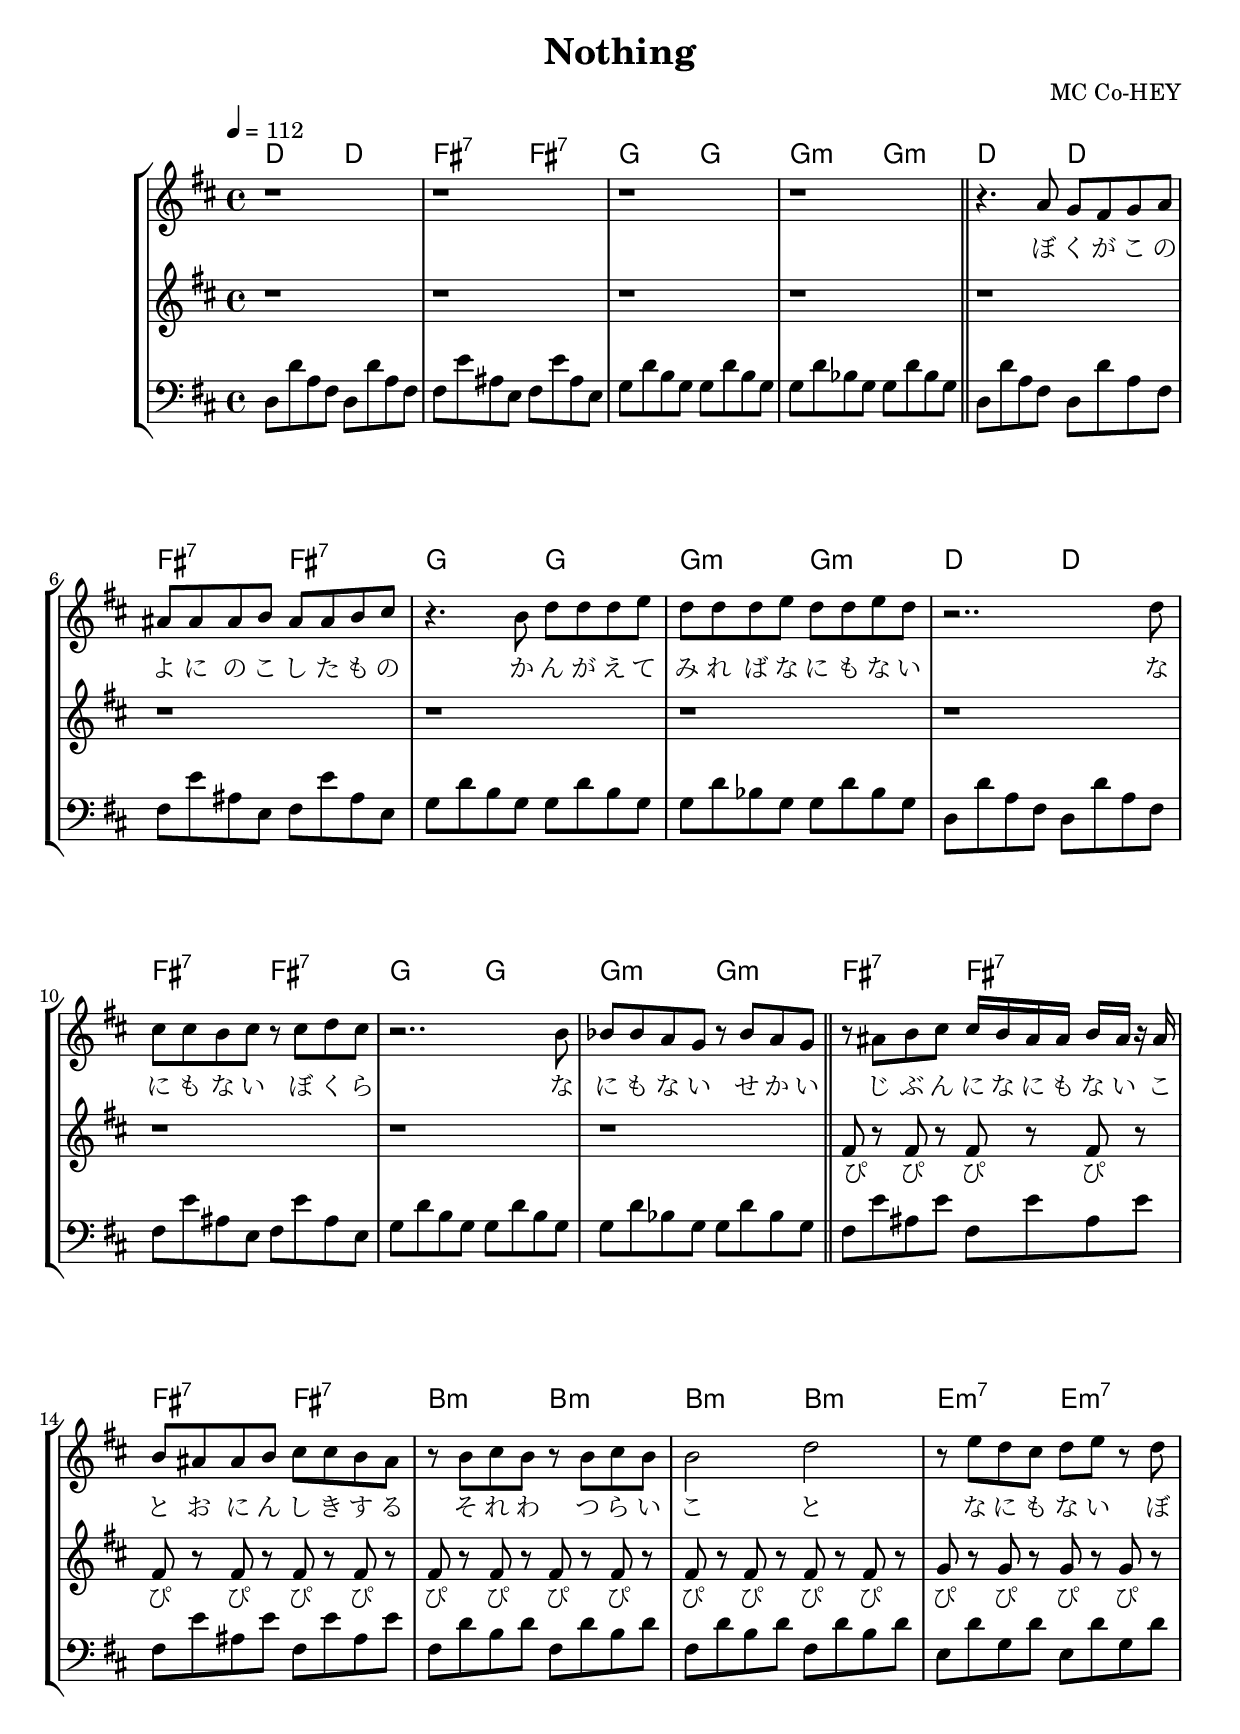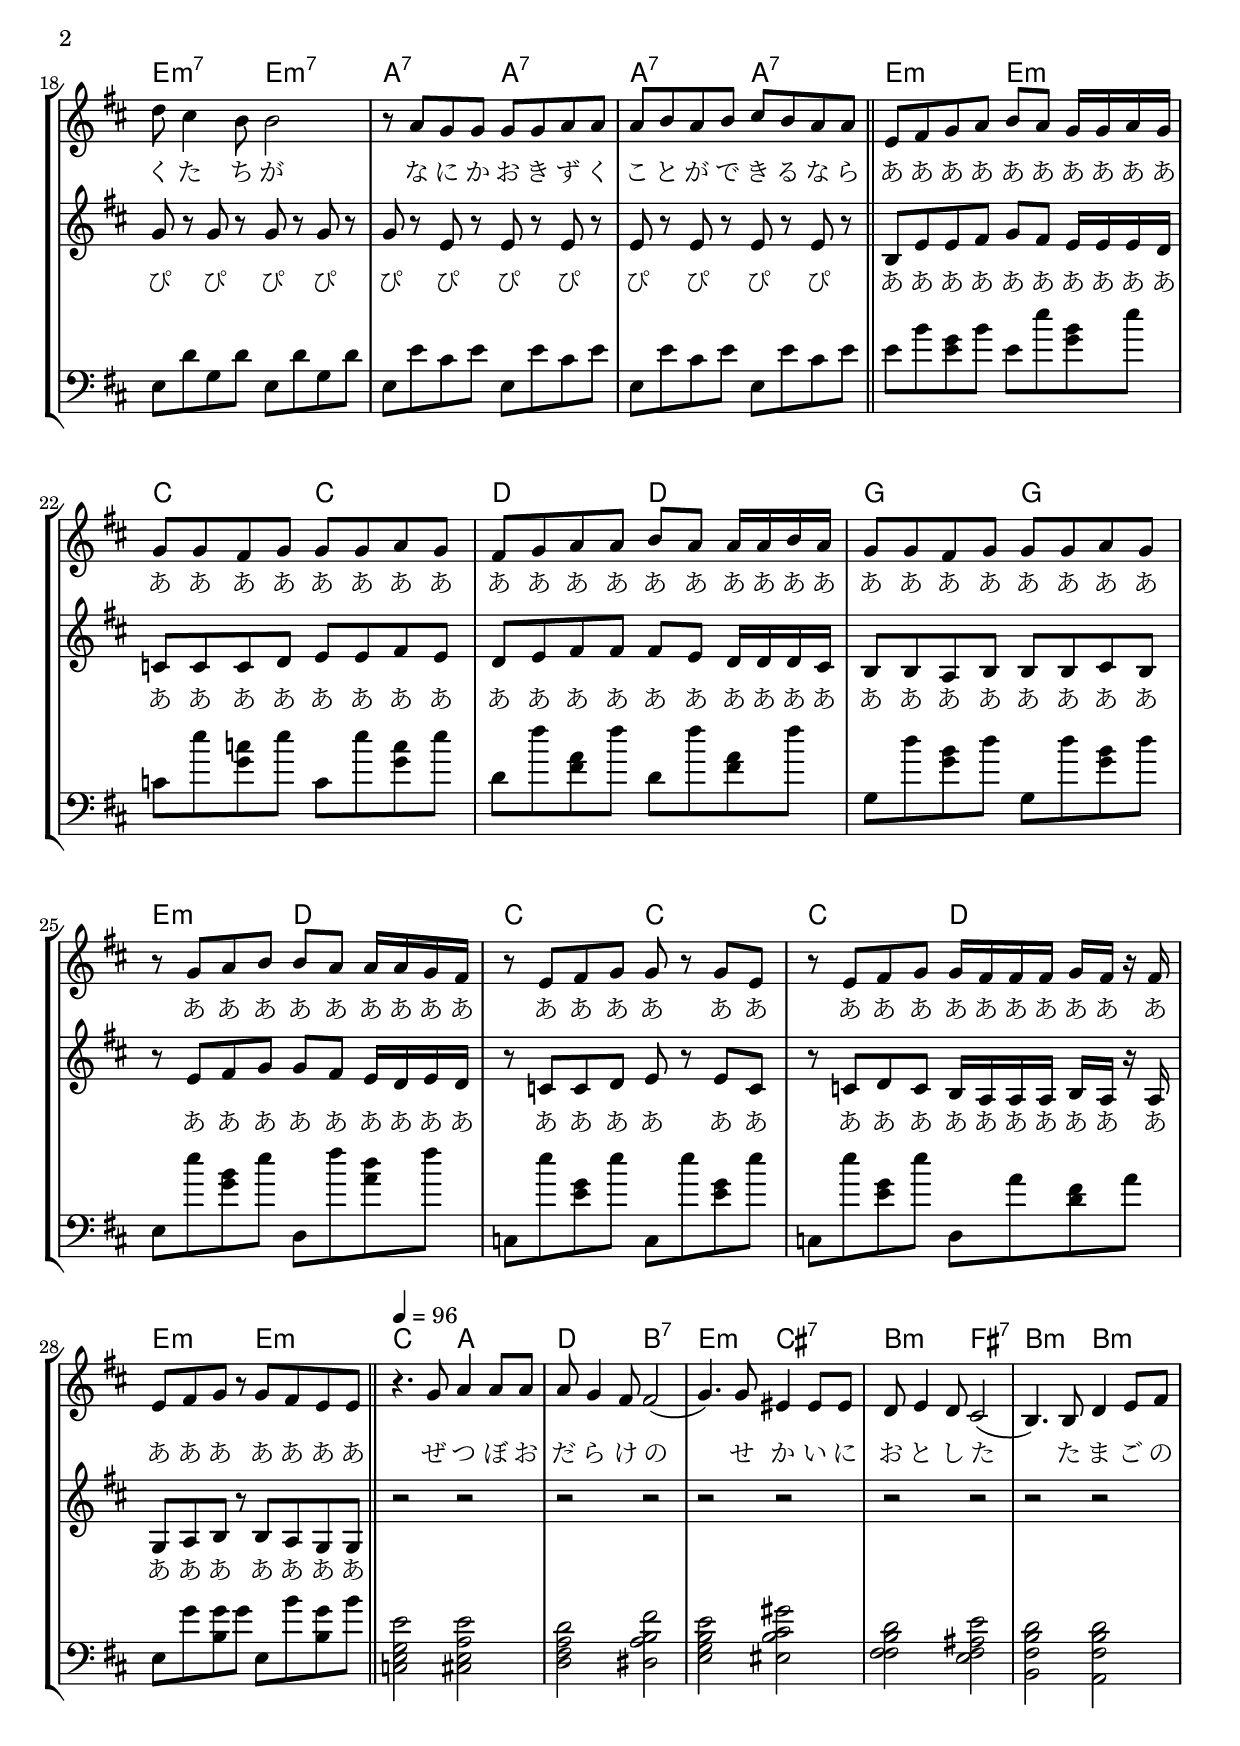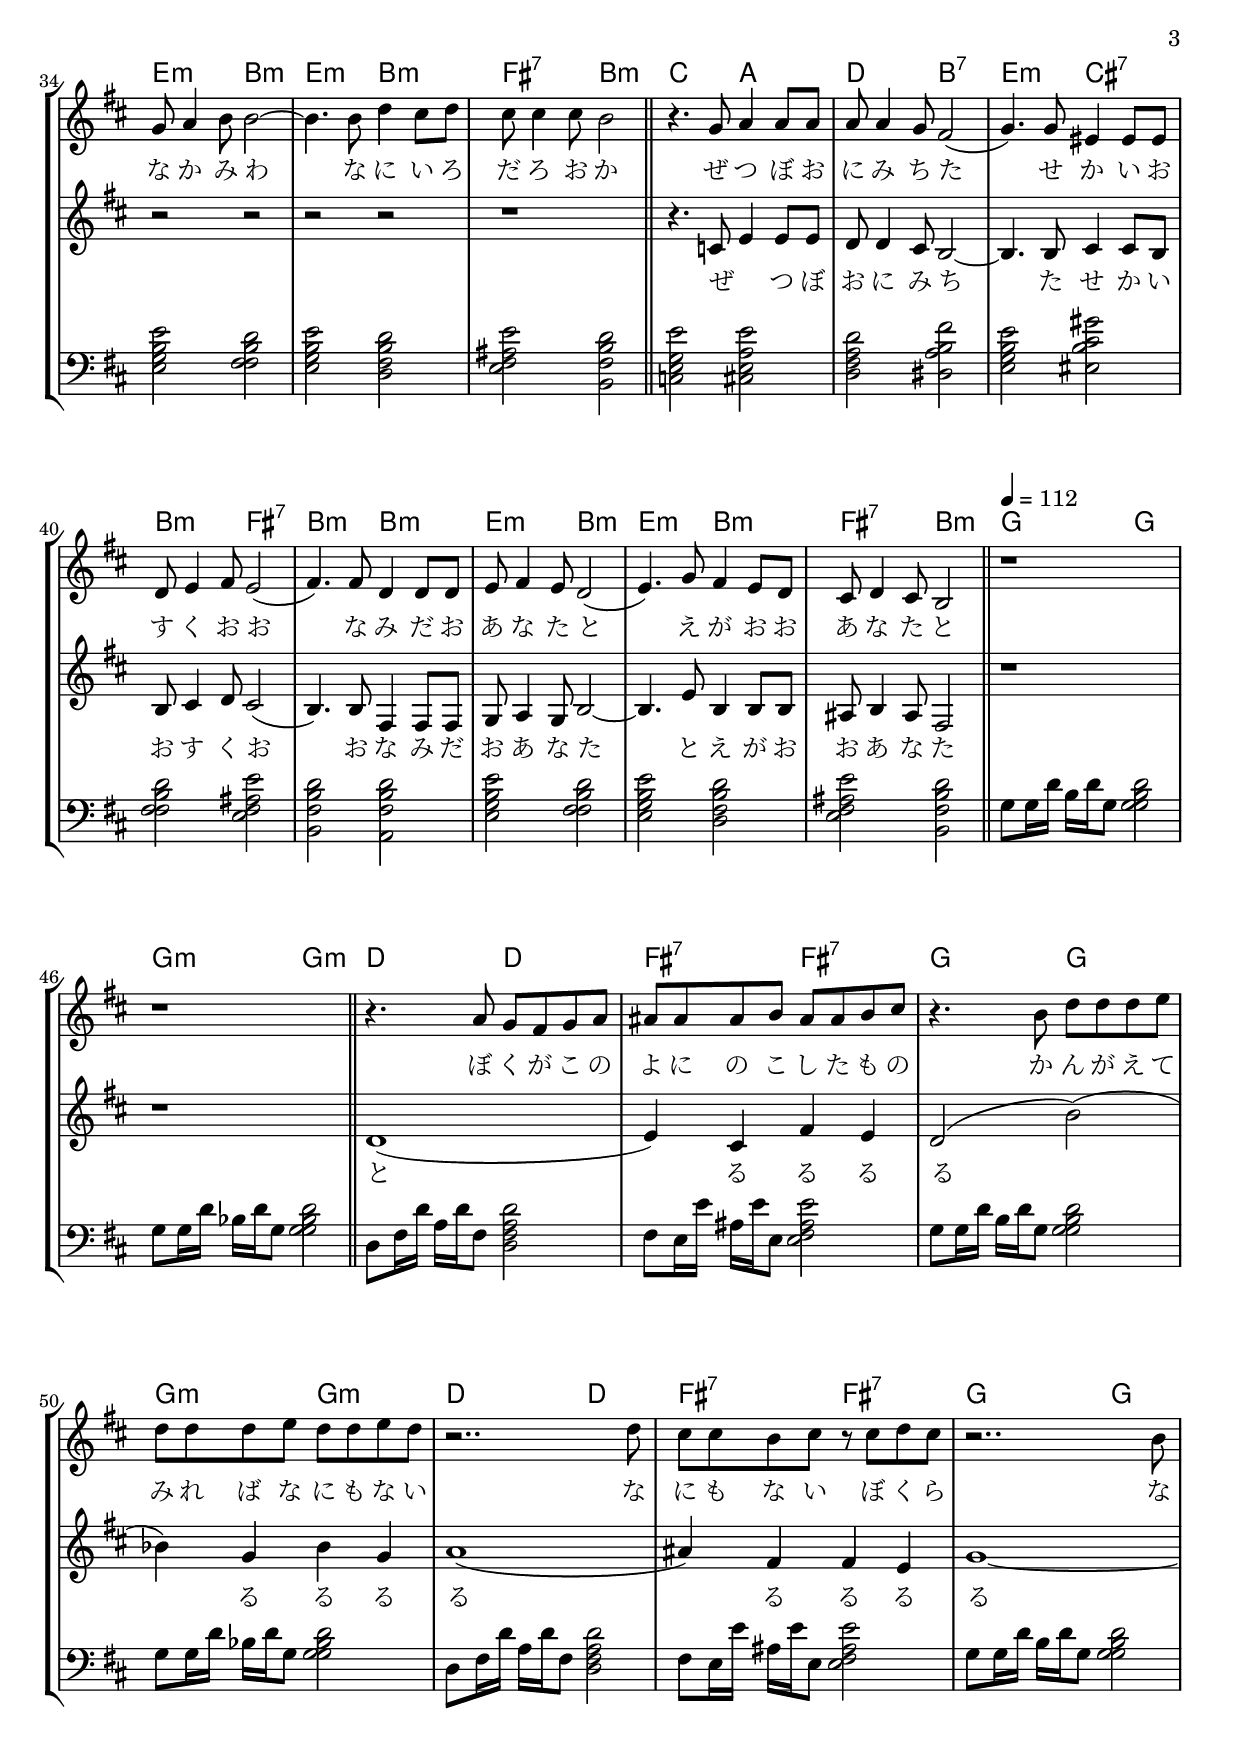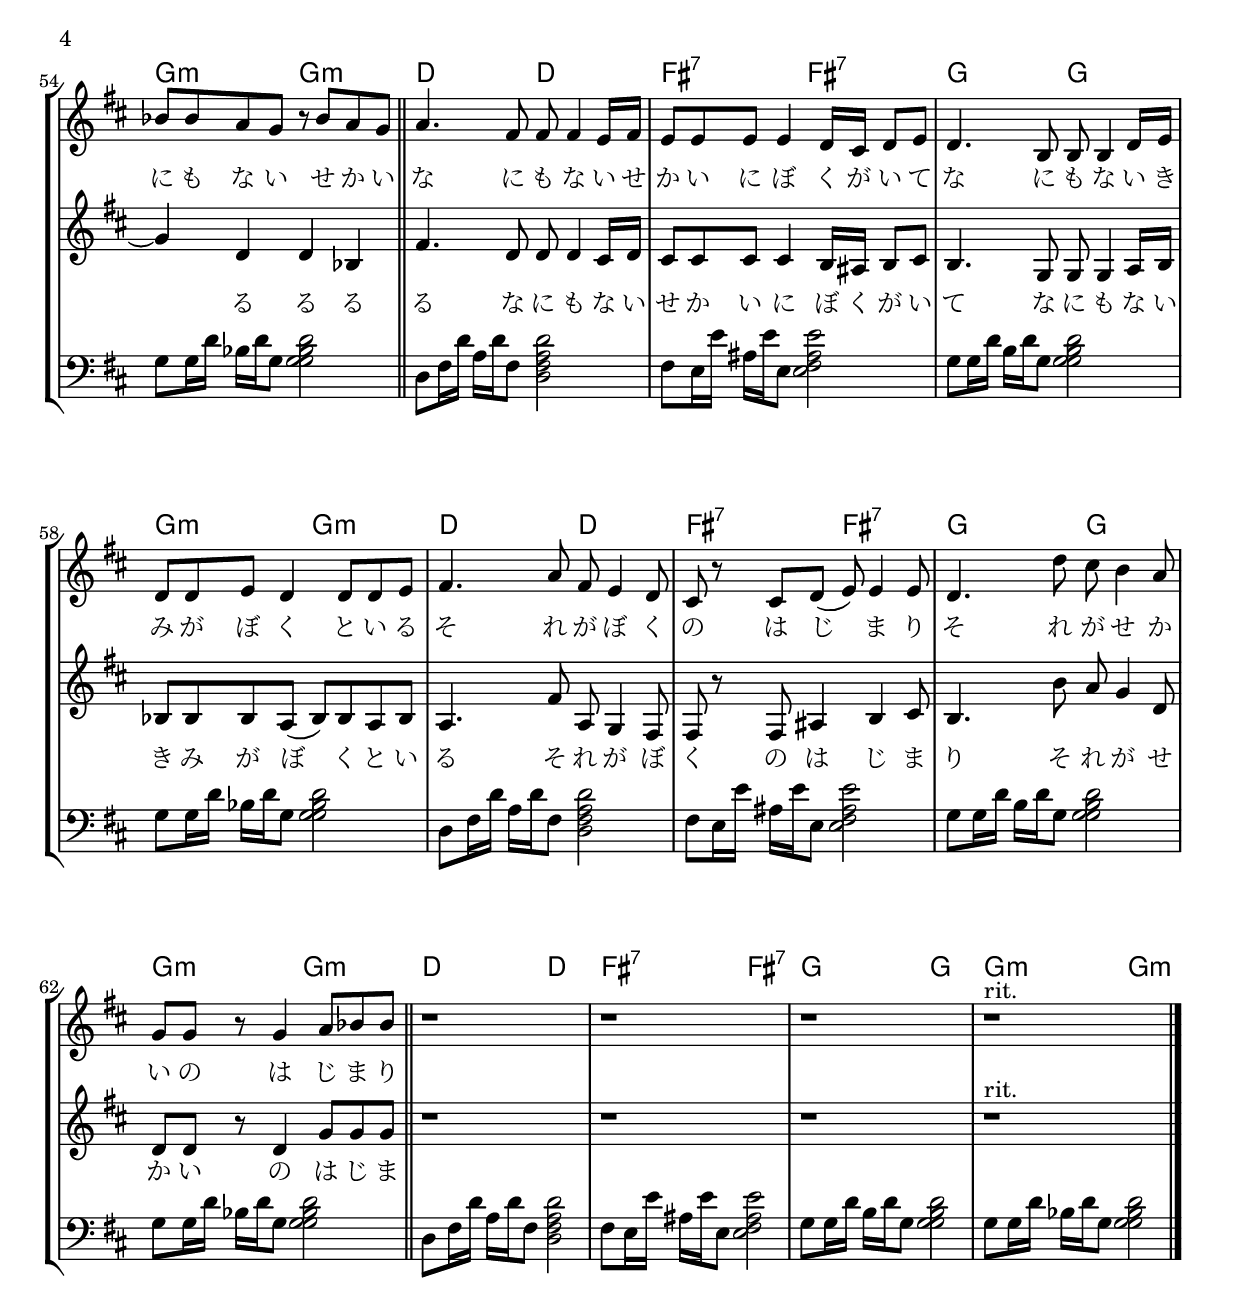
\version "2.12.1"

\header {
	title = \markup {Nothing}
	composer = \markup \center-column {"MC Co-HEY"}
}

harmony = \chordmode {
	d2 d fis:7 fis:7 g g g:m g:m 

	d d fis:7 fis:7 g g g:m g:m d d fis:7 fis:7 g g g:m g:m 

	fis:7 fis:7 fis:7 fis:7 b:m b:m b:m b:m e:min7 e:min7 e:min7 e:min7 a:7 a:7 a:7 a:7 

	e:m e:m c c d d g g e:m d c c c d e:m e:m 

	c a d b:7 e:m cis:7 b:m fis:7 b:m b:m e:m b:m e:m b:m fis:7 b:m 

	c a d b:7 e:m cis:7 b:m fis:7 b:m b:m e:m b:m e:m b:m fis:7 b:m 

	g g g:m g:m 

	d d fis:7 fis:7 g g g:m g:m d d fis:7 fis:7 g g g:m g:m 

	d d fis:7 fis:7 g g g:m g:m d d fis:7 fis:7 g g g:m g:m 

	d d fis:7 fis:7 g g g:m g:m 
}

melody = {
	\key d \major
	\tempo 4 = 112
	r1 | r1 | r1 | r1   
	\set Staff.midiInstrument = #"mmi0.34"
	r4.  a'8  g'8  fis'8  g'8  a'8 
	ais'8  ais'8  ais'8  b'8  ais'8  ais'8  b'8  cis''8 
	r4.  b'8  d''8  d''8  d''8  e''8 
	d''8  d''8  d''8  e''8  d''8  d''8  e''8  d''8 
	r2..  d''8 
	cis''8  cis''8  b'8  cis''8  r8  cis''8  d''8  cis''8 
	r2..  b'8 
	bes'8  bes'8  a'8  g'8  r8  bes'8  a'8  g'8
	\set Staff.midiInstrument = #"mmi0.34"
	r8  ais'8  b'8  cis''8  cis''16  b'16  ais'16  ais'16  b'16  ais'16  r16  ais'16 
	b'8  ais'8  ais'8  b'8  cis''8  cis''8  b'8  ais'8 
	r8  b'8  cis''8  b'8  r8  b'8  cis''8  b'8 
	b'2  d''2 
	r8  e''8  d''8  cis''8  d''8  e''8  r8  d''8 
	d''8  cis''4  b'8  b'2 
	r8  a'8  g'8  g'8  g'8  g'8  a'8  a'8 
	a'8  b'8  a'8  b'8  cis''8  b'8  a'8  a'8
	\set Staff.midiInstrument = #"Reed organ"
	e'8  fis'8  g'8  a'8  b'8  a'8  g'16  g'16  a'16  g'16 
	g'8  g'8  fis'8  g'8  g'8  g'8  a'8  g'8 
	fis'8  g'8  a'8  a'8  b'8  a'8  a'16  a'16  b'16  a'16 
	g'8  g'8  fis'8  g'8  g'8  g'8  a'8  g'8 
	r8  g'8  a'8  b'8  b'8  a'8  a'16  a'16  g'16  fis'16 
	r8  e'8  fis'8  g'8  g'8  r8  g'8  e'8 
	r8  e'8  fis'8  g'8  g'16  fis'16  fis'16  fis'16  g'16  fis'16  r16  fis'16 
	e'8  fis'8  g'8  r8  g'8  fis'8  e'8  e'8
	\set Staff.midiInstrument = #"fss0.5"
		\tempo 4 = 96
r4. g'8  a'4  a'8  a'8 
	a'8  g'4  fis'8  fis'2 
	(g'4.)  g'8  eis'4  eis'8  eis'8 
	d'8  e'4  d'8  cis'2 
	(b4.)  b8  d'4  e'8  fis'8 
	g'8  a'4  b'8  b'2~ 
	b'4.  b'8  d''4  cis''8  d''8 
	cis''8  cis''4  cis''8  b'2
	\set Staff.midiInstrument = #"fss0.5"
	r4. g'8  a'4  a'8  a'8 
	a'8  a'4  g'8  fis'2 
	(g'4.)  g'8  eis'4  eis'8  eis'8 
	d'8  e'4  fis'8  e'2 
	(fis'4.)  fis'8  d'4  d'8  d'8 
	e'8  fis'4  e'8  d'2 
	(e'4.)  g'8  fis'4  e'8  d'8 
	cis'8  d'4  cis'8  b2
	\tempo 4 = 112
	r1 | r1   
	\set Staff.midiInstrument = #"mmi0.34"
	r4.  a'8  g'8  fis'8  g'8  a'8 
	ais'8  ais'8  ais'8  b'8  ais'8  ais'8  b'8  cis''8 
	r4.  b'8  d''8  d''8  d''8  e''8 
	d''8  d''8  d''8  e''8  d''8  d''8  e''8  d''8 
	r2..  d''8 
	cis''8  cis''8  b'8  cis''8  r8  cis''8  d''8  cis''8 
	r2..  b'8 
	bes'8  bes'8  a'8  g'8  r8  bes'8  a'8  g'8
	\set Staff.midiInstrument = #"mmi0.34"
	a'4.  fis'8  fis'8  fis'4  e'16  fis'16 
	e'8  e'8  e'8  e'4  d'16  cis'16  d'8  e'8 
	d'4.  b8  b8  b4  d'16  e'16 
	d'8  d'8  e'8  d'4  d'8  d'8  e'8 
	fis'4.  a'8  fis'8  e'4  d'8 
	cis'8  r8  cis'8  d'8  (e'8)  e'4  e'8 
	d'4.  d''8  cis''8  b'4  a'8 
	g'8  g'8  r8  g'4  a'8  bes'8  bes'8
	r1 | r1 | r1 | r1^"rit." \bar "|."
}

words = \lyricmode {
	
	ぼ  く  が  こ  の  よ  に  の  こ  し  た  も  の  か  ん  が  え  て  み  れ  ば  な  に  も  な  い  な  に  も  な  い  ぼ  く  ら  な  に  も  な  い  せ  か  い  
	じ  ぶ  ん  に  な  に  も  な  い  こ  と  お  に  ん  し  き  す  る  そ  れ  わ  つ  ら  い  こ  と  な  に  も  な  い  ぼ  く  た  ち  が  な  に  か  お  き  ず  く  こ  と  が  で  き  る  な  ら  
	あ  あ  あ  あ  あ  あ  あ  あ  あ  あ  あ  あ  あ  あ  あ  あ  あ  あ  あ  あ  あ  あ  あ  あ  あ  あ  あ  あ  あ  あ  あ  あ  あ  あ  あ  あ  あ  あ  あ  あ  あ  あ  あ  あ  あ  あ  あ  あ  あ  あ  あ  あ  あ  あ  あ  あ  あ  あ  あ  あ  あ  あ  あ  あ  あ  あ  あ  あ  
	ぜ  つ  ぼ  お  だ  ら  け  の  せ  か  い  に  お  と  し  た  た  ま  ご  の  な  か  み  わ  な  に  い  ろ  だ  ろ  お  か  
	ぜ  つ  ぼ  お  に  み  ち  た  せ  か  い  お  す  く  お  お  な  み  だ  お  あ  な  た  と  え  が  お  お  あ  な  た  と  
	
	ぼ  く  が  こ  の  よ  に  の  こ  し  た  も  の  か  ん  が  え  て  み  れ  ば  な  に  も  な  い  な  に  も  な  い  ぼ  く  ら  な  に  も  な  い  せ  か  い  
	な  に  も  な  い  せ  か  い  に  ぼ  く  が  い  て  な  に  も  な  い  き  み  が  ぼ  く  と  い  る  そ  れ  が  ぼ  く  の  は  じ  ま  り  そ  れ  が  せ  か  い  の  は  じ  ま  り  
	
}

secondmelody = {
	\key d \major
	\tempo 4 = 112
	r1 | r1 | r1 | r1   
	\set Staff.midiInstrument = #"mmi0.34"
	r1 
	r1 
	r1~ 
	r1 
	 r1 
	r1 
	r1~ 
	r1
 	\set Staff.midiInstrument = #"Guitar harmonics"
	fis'8  r8  fis'8  r8  fis'8  r8  fis'8  r8 
	fis'8  r8  fis'8  r8  fis'8  r8  fis'8  r8 
	fis'8  r8  fis'8  r8  fis'8  r8  fis'8  r8 
	fis'8  r8  fis'8  r8  fis'8  r8  fis'8  r8 
	g'8  r8  g'8  r8  g'8  r8  g'8  r8 
	g'8  r8  g'8  r8  g'8  r8  g'8  r8 
	g'8  r8  e'8  r8  e'8  r8  e'8  r8 
	e'8  r8  e'8  r8  e'8  r8  e'8  r8
	\set Staff.midiInstrument = #"Reed organ"
	b8  e'8  e'8  fis'8  g'8  fis'8  e'16  e'16  e'16  d'16 
	c'8  c'8  c'8  d'8  e'8  e'8  fis'8  e'8 
	d'8  e'8  fis'8  fis'8  fis'8  e'8  d'16  d'16  d'16  cis'16 
	b8  b8  a8  b8  b8  b8  cis'8  b8 
	r8  e'8  fis'8  g'8  g'8  fis'8  e'16  d'16  e'16  d'16 
	r8  c'8  c'8  d'8  e'8  r8  e'8  c'8 
	r8  c'8  d'8  c'8  b16  a16  a16  a16  b16  a16  r16  a16 
	g8  a8  b8  r8  b8  a8  g8  g8
	\set Staff.midiInstrument = #"fss0.32"
		\tempo 4 = 96
r2 r2 
	r2  r2~ 
	r2  r2~ 
	r2  r2~ 
	r2  r2 
	r2  r2 
	r2  r2~ 
	r1
 	\set Staff.midiInstrument = #"fss0.32"
	r4. c'8  e'4  e'8  e'8 
	d'8  d'4  cis'8  b2~ 
	b4.  b8  cis'4  cis'8  b8 
	b8  cis'4  d'8  cis'2 
	(b4.)  b8  fis4  fis8  fis8 
	g8  a4  g8  b2~ 
	b4.  e'8  b4  b8  b8 
	ais8  b4  ais8  fis2
	\tempo 4 = 112
	r1 | r1   
	\set Staff.midiInstrument = #"fss0.32"
	d'1 
	(e'4)  cis'4  fis'4  e'4 
	d'2  (b'2) 
	(bes'4)  g'4  bes'4  g'4 
	a'1 
	(ais'4)  fis'4  fis'4  e'4 
	g'1~ 
	g'4  d'4  d'4  bes4
	\set Staff.midiInstrument = #"fss0.32"
	fis'4.  d'8  d'8  d'4  cis'16  d'16 
	cis'8  cis'8  cis'8  cis'4  b16  ais16  b8  cis'8 
	b4.  g8  g8  g4  a16  b16 
	bes8  bes8  bes8  a8  (bes8)  bes8  a8  bes8 
	a4.  fis'8  a8  g4  fis8 
	fis8  r8  fis8  ais4  b4  cis'8 
	b4.  b'8  a'8  g'4  d'8 
	d'8  d'8  r8  d'4  g'8  g'8  g'8
	r1 | r1 | r1 | r1^"rit." \bar "|."
}

secondwords = \lyricmode {
	
	
	ぴ  ぴ  ぴ  ぴ  ぴ  ぴ  ぴ  ぴ  ぴ  ぴ  ぴ  ぴ  ぴ  ぴ  ぴ  ぴ  ぴ  ぴ  ぴ  ぴ  ぴ  ぴ  ぴ  ぴ  ぴ  ぴ  ぴ  ぴ  ぴ  ぴ  ぴ  ぴ  
	あ  あ  あ  あ  あ  あ  あ  あ  あ  あ  あ  あ  あ  あ  あ  あ  あ  あ  あ  あ  あ  あ  あ  あ  あ  あ  あ  あ  あ  あ  あ  あ  あ  あ  あ  あ  あ  あ  あ  あ  あ  あ  あ  あ  あ  あ  あ  あ  あ  あ  あ  あ  あ  あ  あ  あ  あ  あ  あ  あ  あ  あ  あ  あ  あ  あ  あ  あ  
	
	ぜ  つ  ぼ  お  に  み  ち  た  せ  か  い  お  す  く  お  お  な  み  だ  お  あ  な  た  と  え  が  お  お  あ  な  た  と  
	
	る  る  る  る  る  る  る  る  る  る  る  る  る  る  る  る  
	な  に  も  な  い  せ  か  い  に  ぼ  く  が  い  て  な  に  も  な  い  き  み  が  ぼ  く  と  い  る  そ  れ  が  ぼ  く  の  は  じ  ま  り  そ  れ  が  せ  か  い  の  は  じ  ま  り  
	
}

tempochange = {
	\tempo 4 = 112
	r1 | r1 | r1 | r1 \bar "||"
	\tempo 4 = 112
	r1 | r1 | r1 | r1 | r1 | r1 | r1 | r1 \bar "||"
	\tempo 4 = 112
	r1 | r1 | r1 | r1 | r1 | r1 | r1 | r1 \bar "||"
	\tempo 4 = 112
	r1 | r1 | r1 | r1 | r1 | r1 | r1 | r1 \bar "||"
	\tempo 4 = 96
	r1 | r1 | r1 | r1 | r1 | r1 | r1 | r1 \bar "||"
	\tempo 4 = 96
	r1 | r1 | r1 | r1 | r1 | r1 | r1 | r1 \bar "||"
	\tempo 4 = 112
	r1 | r1 \bar "||"
	\tempo 4 = 112
	r1 | r1 | r1 | r1 | r1 | r1 | r1 | r1 \bar "||"
	\tempo 4 = 112
	r1 | r1 | r1 | r1 | r1 | r1 | r1 | r1 \bar "||"
	\tempo 4 = 112
	r1 | r1 | r1 | \tempo 4 = 84 r2 \tempo 4 = 74 r2 \bar "|."
}

mainacc = {
	\clef bass
	\set Staff.midiInstrument = #"Electric Guitar (clean)"
	\key d \major
	\tempo 4 = 112
	d8 d' a fis
	d8 d' a fis
	fis8 e' ais e
	fis8 e' ais e
	g8 d' b g
	g8 d' b g
	g8 d' bes g
	g8 d' bes g
	\bar "||"

	\set Staff.midiInstrument = #"Electric Guitar (clean)"
	d8 d' a fis
	d8 d' a fis
	fis8 e' ais e
	fis8 e' ais e
	g8 d' b g
	g8 d' b g
	g8 d' bes g
	g8 d' bes g
	d8 d' a fis
	d8 d' a fis
	fis8 e' ais e
	fis8 e' ais e
	g8 d' b g
	g8 d' b g
	g8 d' bes g
	g8 d' bes g
	\bar "||"

	\set Staff.midiInstrument = #"Electric Guitar (clean)"
	fis8 e' ais e'
	fis8 e' ais e'
	fis8 e' ais e'
	fis8 e' ais e'
	fis8 d' b d'
	fis8 d' b d'
	fis8 d' b d'
	fis8 d' b d'
	e8 d' g d'
	e8 d' g d'
	e8 d' g d'
	e8 d' g d'
	e8 e' cis' e'
	e8 e' cis' e'
	e8 e' cis' e'
	e8 e' cis' e'
	\bar "||"

	\set Staff.midiInstrument = #"Electric Grand"
	e'8 b' <e' g'> b'
	e'8 e'' <g' b'> e''
	c'8 e'' <g' c''> e''
	c'8 e'' <g' c''> e''
	d'8 fis'' <fis' a'> fis''
	d'8 fis'' <fis' a'> fis''
	g8 d'' <g' b'> d''
	g8 d'' <g' b'> d''
	e8 e'' <g' b'> e''
	d8 fis'' <a' d''> fis''
	c8 e'' <e' g'> e''
	c8 e'' <e' g'> e''
	c8 e'' <e' g'> e''
	d8 a' <d' fis'> a'
	e8 g' <b g'> g'
	e8 b' <b g'> b'
	\bar "||"

	\set Staff.midiInstrument = #"Accordion"
	\tempo 4 = 96
	<c e g e'>2
	<cis e a e'>2
	<d fis a d'>2
	<dis a b fis'>2
	<e g b e'>2
	<eis b cis' gis'>2
	<fis fis b d'>2
	<fis e ais e'>2
	<b, fis b d'>2
	<a, fis b d'>2
	<g e b e'>2
	<fis fis b d'>2
	<e g b e'>2
	<d fis b d'>2
	<fis e ais e'>2
	<b, fis b d'>2
	\bar "||"

	\set Staff.midiInstrument = #"Accordion"
	<c e g e'>2
	<cis e a e'>2
	<d fis a d'>2
	<dis a b fis'>2
	<e g b e'>2
	<eis b cis' gis'>2
	<fis fis b d'>2
	<fis e ais e'>2
	<b, fis b d'>2
	<a, fis b d'>2
	<g e b e'>2
	<fis fis b d'>2
	<e g b e'>2
	<d fis b d'>2
	<fis e ais e'>2
	<b, fis b d'>2
	\bar "||"

	\set Staff.midiInstrument = #"Electric Guitar (muted)"
	\tempo 4 = 112
	g8 g16 d' b d' g8
	<g g b d'>2
	g8 g16 d' bes d' g8
	<g g bes d'>2
	\bar "||"

	\set Staff.midiInstrument = #"Electric Guitar (jazz)"
	d8 fis16 d' a d' fis8
	<d fis a d'>2
	fis8 e16 e' ais e' e8
	<fis e ais e'>2
	g8 g16 d' b d' g8
	<g g b d'>2
	g8 g16 d' bes d' g8
	<g g bes d'>2
	d8 fis16 d' a d' fis8
	<d fis a d'>2
	fis8 e16 e' ais e' e8
	<fis e ais e'>2
	g8 g16 d' b d' g8
	<g g b d'>2
	g8 g16 d' bes d' g8
	<g g bes d'>2
	\bar "||"

	\set Staff.midiInstrument = #"Electric Guitar (jazz)"
	d8 fis16 d' a d' fis8
	<d fis a d'>2
	fis8 e16 e' ais e' e8
	<fis e ais e'>2
	g8 g16 d' b d' g8
	<g g b d'>2
	g8 g16 d' bes d' g8
	<g g bes d'>2
	d8 fis16 d' a d' fis8
	<d fis a d'>2
	fis8 e16 e' ais e' e8
	<fis e ais e'>2
	g8 g16 d' b d' g8
	<g g b d'>2
	g8 g16 d' bes d' g8
	<g g bes d'>2
	\bar "||"

	\set Staff.midiInstrument = #"Electric Guitar (jazz)"
	d8 fis16 d' a d' fis8
	<d fis a d'>2
	fis8 e16 e' ais e' e8
	<fis e ais e'>2
	g8 g16 d' b d' g8
	<g g b d'>2
	g8 g16 d' bes d' g8
	<g g bes d'>2
	\bar "|."
}

subacc = {
	\clef bass
	\set Staff.midiInstrument = #"Acoustic grand"
	\key d \major
	\tempo 4 = 112
	r2
	r2
	r2
	r2
	r2
	r2
	r2
	r2
	\bar "||"

	\set Staff.midiInstrument = #"Rock Organ"
	<d fis a d'>4 <d fis a d'>4
	<d fis a d'>4 <d fis a d'>4
	<fis e ais e'>4 <fis e ais e'>4
	<fis e ais e'>4 <fis e ais e'>4
	<g g b d'>4 <g g b d'>4
	<g g b d'>4 <g g b d'>4
	<g g bes d'>4 <g g bes d'>4
	<g g bes d'>4 <g g bes d'>4
	<d fis a d'>4 <d fis a d'>4
	<d fis a d'>4 <d fis a d'>4
	<fis e ais e'>4 <fis e ais e'>4
	<fis e ais e'>4 <fis e ais e'>4
	<g g b d'>4 <g g b d'>4
	<g g b d'>4 <g g b d'>4
	<g g bes d'>4 <g g bes d'>4
	<g g bes d'>4 <g g bes d'>4
	\bar "||"

	\set Staff.midiInstrument = #"Rock Organ"
	<fis e ais e'>4 <fis e ais e'>4
	<fis e ais e'>4 <fis e ais e'>4
	<fis e ais e'>4 <fis e ais e'>4
	<fis e ais e'>4 <fis e ais e'>4
	<fis fis b d'>4 <fis fis b d'>4
	<fis fis b d'>4 <fis fis b d'>4
	<fis fis b d'>4 <fis fis b d'>4
	<fis fis b d'>4 <fis fis b d'>4
	<e e g d'>4 <e e g d'>4
	<e e g d'>4 <e e g d'>4
	<e e g d'>4 <e e g d'>4
	<e e g d'>4 <e e g d'>4
	<e a cis' e'>4 <e a cis' e'>4
	<e a cis' e'>4 <e a cis' e'>4
	<e a cis' e'>4 <e a cis' e'>4
	<e a cis' e'>4 <e a cis' e'>4
	\bar "||"

	\set Staff.midiInstrument = #"Overdriven Guitar"
	e'8 e'8 g'8 b'8
	e'8 g'8 b'8 e''8
	c'8 g'8 c''8 e''8
	c'8 g'8 c''8 e''8
	d'8 fis'8 a'8 fis''8
	d'8 fis'8 a'8 fis''8
	g8 g'8 b'8 d''8
	g8 g'8 b'8 d''8
	e8 g'8 b'8 e''8
	d8 a'8 d''8 fis''8
	c8 e'8 g'8 e''8
	c8 e'8 g'8 e''8
	c8 e'8 g'8 e''8
	d8 d'8 fis'8 a'8
	e8 b8 g'8 g'8
	e8 b8 g'8 b'8
	\bar "||"

	\set Staff.midiInstrument = #"Harpsichord"
	\tempo 4 = 96
	c8 e' g e
	cis8 e' a e
	d8 d' a fis
	dis8 fis' b a
	e8 e' b g
	eis8 gis' cis' b
	fis8 d' b fis
	fis8 e' ais e
	b,8 d' b fis
	a,8 d' b fis
	g8 e' b e
	fis8 d' b fis
	e8 e' b g
	d8 d' b fis
	fis8 e' ais e
	b,8 d' b fis
	\bar "||"

	\set Staff.midiInstrument = #"Harpsichord"
	c8 e' g e
	cis8 e' a e
	d8 d' a fis
	dis8 fis' b a
	e8 e' b g
	eis8 gis' cis' b
	fis8 d' b fis
	fis8 e' ais e
	b,8 d' b fis
	a,8 d' b fis
	g8 e' b e
	fis8 d' b fis
	e8 e' b g
	d8 d' b fis
	fis8 e' ais e
	b,8 d' b fis
	\bar "||"

	\set Staff.midiInstrument = #"String Ensemble 1"
	\tempo 4 = 112
	<g g b d'>4 <g g b d'>4
	<g g b d'>4 <g g b d'>4
	<g g bes d'>4 <g g bes d'>4
	<g g bes d'>4 <g g bes d'>4
	\bar "||"

	\set Staff.midiInstrument = #"String Ensemble 1"
	<d fis a d'>4 <d fis a d'>4
	<d fis a d'>4 <d fis a d'>4
	<fis e ais e'>4 <fis e ais e'>4
	<fis e ais e'>4 <fis e ais e'>4
	<g g b d'>4 <g g b d'>4
	<g g b d'>4 <g g b d'>4
	<g g bes d'>4 <g g bes d'>4
	<g g bes d'>4 <g g bes d'>4
	<d fis a d'>4 <d fis a d'>4
	<d fis a d'>4 <d fis a d'>4
	<fis e ais e'>4 <fis e ais e'>4
	<fis e ais e'>4 <fis e ais e'>4
	<g g b d'>4 <g g b d'>4
	<g g b d'>4 <g g b d'>4
	<g g bes d'>4 <g g bes d'>4
	<g g bes d'>4 <g g bes d'>4
	\bar "||"

	\set Staff.midiInstrument = #"String Ensemble 1"
	r8 <fis a d'>8 <fis a d'>8 <fis a d'>8
	r8 <fis a d'>8 <fis a d'>8 <fis a d'>8
	r8 <e ais e'>8 <e ais e'>8 <e ais e'>8
	r8 <e ais e'>8 <e ais e'>8 <e ais e'>8
	r8 <g b d'>8 <g b d'>8 <g b d'>8
	r8 <g b d'>8 <g b d'>8 <g b d'>8
	r8 <g bes d'>8 <g bes d'>8 <g bes d'>8
	r8 <g bes d'>8 <g bes d'>8 <g bes d'>8
	r8 <fis a d'>8 <fis a d'>8 <fis a d'>8
	r8 <fis a d'>8 <fis a d'>8 <fis a d'>8
	r8 <e ais e'>8 <e ais e'>8 <e ais e'>8
	r8 <e ais e'>8 <e ais e'>8 <e ais e'>8
	r8 <g b d'>8 <g b d'>8 <g b d'>8
	r8 <g b d'>8 <g b d'>8 <g b d'>8
	r8 <g bes d'>8 <g bes d'>8 <g bes d'>8
	r8 <g bes d'>8 <g bes d'>8 <g bes d'>8
	\bar "||"

	\set Staff.midiInstrument = #"Rock Organ"
	<d fis a d'>4 <d fis a d'>4
	<d fis a d'>4 <d fis a d'>4
	<fis e ais e'>4 <fis e ais e'>4
	<fis e ais e'>4 <fis e ais e'>4
	<g g b d'>4 <g g b d'>4
	<g g b d'>4 <g g b d'>4
	<g g bes d'>4 <g g bes d'>4
	<g g bes d'>2
	\bar "|."
}

percA = {
	\drummode {
	hh4 hh8 hh2 r8  |\times 16/32{ hh2 hh8. hh8. hh4. hh2. } |hh4 hh8 hh2 r8  |\times 16/32{ hh2 hh8. hh1 r4 r16 } \bar "||"
	hh8 hh8 hh8 hh8 hh8 hh8 hh8 hh8  |hh8 hh8 hh8 hh8 hh4 hh8 hh8  |hh8 hh8 hh8 hh8 hh8 hh8 hh8 hh8  |hh8 hh8 hh8 hh2 r8  |hh8 hh8 hh8 hh8 hh8 hh8 hh8 hh8  |hh8 hh8 hh8 hh8 hh4 hh8 hh8  |hh8 hh8 hh8 hh8 hh8 hh8 hh8 hh8  |r8 hh2. r8  \bar "||"
	cymr4 cymr4 cymr4 cymr4  |cymr4 cymr8 cymr16 cymr16 cymr4 cymr4  |cymr4 cymr4 cymr4 cymr4  |cymr4 cymr2.  |cymr4 cymr4 cymr4 cymr4  |cymr4 cymr8 cymr16 cymr16 cymr4 cymr4  |cymr4 cymr4 cymr4 cymr4  |cymr4 cymr2.  \bar "||"
	hh8 hh8 hh8 hh8 hh8 hh8 hh8 hh8  |hh8 hh8 hh8 hh8 hh4 hh8 hh8  |hh8 hh8 hh8 hh8 hh8 hh8 hh8 hh8  |hh8 hh8 hh8 hh2 r8  |hh8 hh8 hh8 hh8 hh8 hh8 hh8 hh8  |hh8 hh8 hh8 hh8 hh4 hh8 hh8  |hh8 hh8 hh8 hh8 hh8 hh8 hh8 hh8  |r8 hh2. r8  \bar "||"
	r1 |r1 |r1 |r1 |r1 |r1 |r1 |r1 \bar "||"
	cymr4 cymr4 cymr4 cymr4  |cymr4 cymr8 cymr16 cymr16 cymr4 cymr4  |cymr4 cymr4 cymr4 cymr4  |cymr4 cymr2.  |cymr4 cymr4 cymr4 cymr4  |cymr4 cymr8 cymr16 cymr16 cymr4 cymr4  |cymr4 cymr4 cymr4 cymr4  |cymr4 cymr2.  \bar "||"
	hh8 hh8 hh8 hh8 hh8 hh8 hh8 hh8  |r8 hh2. r8  \bar "||"
	hh8 hh8 hh8 hh8 hh8 hh8 hh8 hh8  |hh8 hh8 hh8 hh8 hh4 hh8 hh8  |hh8 hh8 hh8 hh8 hh8 hh8 hh8 hh8  |hh8 hh8 hh8 hh2 r8  |hh8 hh8 hh8 hh8 hh8 hh8 hh8 hh8  |hh8 hh8 hh8 hh8 hh4 hh8 hh8  |hh8 hh8 hh8 hh8 hh8 hh8 hh8 hh8  |r8 hh2. r8  \bar "||"
	r8 cymr16 cymr16 cymr8 cymr16 cymr16 cymr8 cymr16 cymr16 cymr8 cymr8  |cymr8 cymr16 cymr16 cymr8 cymr16 cymr16 cymr8 cymr16 cymr16 cymr8 cymr8  |cymr8 cymr16 cymr16 cymr8 cymr16 cymr16 cymr8 cymr16 cymr16 cymr8 cymr16 cymr16  |cymr8 cymr16 cymr16 cymr8 cymr16 cymr16 cymr8 cymr16 cymr16 cymr8 cymr8  |r8 cymr16 cymr16 cymr8 cymr16 cymr16 cymr8 cymr16 cymr16 cymr8 cymr8  |cymr8 cymr16 cymr16 cymr8 cymr16 cymr16 cymr8 cymr16 cymr16 cymr8 cymr8  |cymr8 cymr16 cymr16 cymr8 cymr16 cymr16 cymr8 cymr16 cymr16 cymr8 cymr16 cymr16  |cymr8 cymr16 cymr16 cymr8 cymr16 cymr16 cymr8 cymr16 cymr16 cymr8 cymr8  \bar "||"
	\times 16/12{ cymr8. cymr8 cymr16 cymr8. cymr8 cymr16 } |\times 16/12{ r8. cymr8 cymr16 cymr8. cymr8 cymr16 } |\times 16/12{ cymr8. cymr8 cymr16 cymr8. cymr8 cymr16 } |\times 16/12{ cymr8. cymr8 cymr4. r16 } \bar "|."
	}
}

percB = {
	\drummode {
	r16 hhp8 hhp8 hhp2 r8.  |\times 16/32{ r8 hhp4 hhp4 hhp8 hhp2 r8 hhp2 r8 } |r16 hhp8 hhp8 hhp2 r8.  |\times 16/32{ r8 hhp4 hhp4 hhp8 hhp1 r4 } \bar "||"
	r4 sn8. sn8 sn8. sn8. sn16  |r4 sn8. sn8 sn8. sn4  |r4 sn8. sn8 sn8. sn8. sn16  |r8 sn8 sn4 sn8 sn16 sn8 sn8 sn16  |r4 sn8. sn8 sn8. sn8. sn16  |r4 sn8. sn8 sn8. sn4  |r4 sn8. sn8 sn8. sn8. sn16  |r4 sn2 sn4  \bar "||"
	r2 sn2  |r2 sn2  |r2 sn2  |r8 sn8 sn2.  |r2 sn2  |r2 sn2  |r2 sn2  |r8 sn8 sn2.  \bar "||"
	r4 sn8. sn8 sn8. sn8. sn16  |r4 sn8. sn8 sn8. sn4  |r4 sn8. sn8 sn8. sn8. sn16  |r8 sn8 sn4 sn8 sn16 sn8 sn8 sn16  |r4 sn8. sn8 sn8. sn8. sn16  |r4 sn8. sn8 sn8. sn4  |r4 sn8. sn8 sn8. sn8. sn16  |r4 sn2 sn4  \bar "||"
	r1 |r1 |r1 |r1 |r1 |r1 |r1 |r1 \bar "||"
	r2 sn2  |r2 sn2  |r2 sn2  |r8 sn8 sn2.  |r2 sn2  |r2 sn2  |r2 sn2  |r8 sn8 sn2.  \bar "||"
	r4 sn8. sn8 sn8. sn8. sn16  |r4 sn2 sn4  \bar "||"
	r4 sn8. sn8 sn8. sn8. sn16  |r4 sn8. sn8 sn8. sn4  |r4 sn8. sn8 sn8. sn8. sn16  |r8 sn8 sn4 sn8 sn16 sn8 sn8 sn16  |r4 sn8. sn8 sn8. sn8. sn16  |r4 sn8. sn8 sn8. sn4  |r4 sn8. sn8 sn8. sn8. sn16  |r4 sn2 sn4  \bar "||"
	r4 sn2 sn4  |r4 sn8 sn4. sn4  |r4 sn2 sn4  |r4 sn8 sn4. sn4  |r4 sn2 sn4  |r4 sn8 sn4. sn4  |r4 sn2 sn4  |r4 sn2 sn8 sn16 sn16  \bar "||"
	\times 16/12{ r2 r8 hhp8 } |\times 16/12{ r2. } |\times 16/12{ r2 r8 hhp8 } |\times 16/12{ hhp2. } \bar "|."
	}
}

percC = {
	\drummode {
	r1  |\times 16/32{ r1 r2 hho2 } |r1  |\times 16/32{ r1 r2 hho2 } \bar "||"
	bd8 bd4 bd2 bd8  |bd8 bd2 bd4.  |bd8 bd4 bd2 bd8  |bd4 r16 bd8. bd2  |bd8 bd4 bd2 bd8  |bd8 bd2 bd4.  |bd8 bd4 bd2 bd8  |bd8 bd4. bd4. bd8  \bar "||"
	bd2. r8 bd8  |bd2. r8 bd8  |bd2. r8 bd8  |bd4. bd8 bd4. bd8  |bd2. r8 bd8  |bd2. r8 bd8  |bd2. r8 bd8  |bd2 r8 bd4.  \bar "||"
	bd8 bd4 bd2 bd8  |bd8 bd2 bd4.  |bd8 bd4 bd2 bd8  |bd4 r16 bd8. bd2  |bd8 bd4 bd2 bd8  |bd8 bd2 bd4.  |bd8 bd4 bd2 bd8  |bd8 bd4. bd4. bd8  \bar "||"
	r1 |r1 |r1 |r1 |r1 |r1 |r1 |r1 \bar "||"
	bd2. r8 bd8  |bd2. r8 bd8  |bd2. r8 bd8  |bd4. bd8 bd4. bd8  |bd2. r8 bd8  |bd2. r8 bd8  |bd2. r8 bd8  |bd2 r8 bd4.  \bar "||"
	bd8 bd4 bd2 bd8  |bd8 bd4. bd4. bd8  \bar "||"
	bd8 bd4 bd2 bd8  |bd8 bd2 bd4.  |bd8 bd4 bd2 bd8  |bd4 r16 bd8. bd2  |bd8 bd4 bd2 bd8  |bd8 bd2 bd4.  |bd8 bd4 bd2 bd8  |bd8 bd4. bd4. bd8  \bar "||"
	bd8. bd16 bd8. bd16 bd8. bd16 bd8. bd16  |bd8. bd16 bd8. bd16 bd8. bd16 bd4  |bd8. bd16 bd8. bd16 bd8. bd16 bd8. bd16  |bd8. bd16 bd8. bd16 bd8. bd16 bd4  |bd8. bd16 bd8. bd16 bd8. bd16 bd8. bd16  |bd8. bd16 bd8. bd16 bd8. bd16 bd4  |bd8. bd16 bd8. bd16 bd8. bd16 bd8. bd16  |bd8. bd16 bd8. bd16 bd8. bd16 bd8. bd16  \bar "||"
	\times 16/12{ bd4. bd4 r16 bd16 } |\times 16/12{ bd4. bd4. } |\times 16/12{ bd4. bd4 r16 bd16 } |\times 16/12{ bd4 r16 bd16 bd4. } \bar "|."
	}
}

percD = {
	\drummode {
	bd8. bd8. bd2 bd8  |\times 16/32{ bd4. bd4. bd2 bd2 bd4 } |bd8. bd8. bd2 bd8  |\times 16/32{ bd4. bd4. bd8 bd2 r8 bd2 } \bar "||"
	r1  |r2 r8 hho4.  |r1  |r4. r16 hho2 r16  |r1  |r2 r8 hho4.  |r1  |r4. r16 hho2 r16  \bar "||"
	r1 |r1 |r1 |r2 r8 tommh8 tommh4  |r1 |r1 |r1 |r8. tommh8. tommh2 r8  \bar "||"
	r1  |r2 r8 hho4.  |r1  |r4. r16 hho2 r16  |r1  |r2 r8 hho4.  |r1  |r4. r16 hho2 r16  \bar "||"
	r1 |r1 |r1 |r1 |r1 |r1 |r1 |r1 \bar "||"
	r1 |r1 |r1 |r2 r8 tommh8 tommh4  |r1 |r1 |r1 |r8. tommh8. tommh2 r8  \bar "||"
	r1  |r2 r8 hho4.  \bar "||"
	r1  |r2 r8 hho4.  |r1  |r4. r16 hho2 r16  |r1  |r2 r8 hho4.  |r1  |r4. r16 hho2 r16  \bar "||"
	r1  |r2 r16 tommh4. r16  |r1  |r2 r16 tommh4. r16  |r1  |r2 r16 tommh4. r16  |r1  |r4. tommh2 r8  \bar "||"
	\times 16/12{ r2. } |\times 16/12{ rb2. } |\times 16/12{ r2. } |\times 16/12{ rb2. } \bar "|."
	}
}

percE = {
	\drummode {
	r2 ss2  |\times 16/32{ r1 ss1 } |r2 ss2  |\times 16/32{ r1 ss1 } \bar "||"
	r1 |r1 |r1 |r1 |r1 |r1 |r1 |cymc1  \bar "||"
	r1 |r1 |r1 |r2. r8 toml8  |r1 |r1 |r1 |r2. toml8 toml8  \bar "||"
	r1 |r1 |r1 |r1 |r1 |r1 |r1 |cymc1  \bar "||"
	r1 |r1 |r1 |r1 |r1 |r1 |r1 |r1 \bar "||"
	r1 |r1 |r1 |r2. r8 toml8  |r1 |r1 |r1 |r2. toml8 toml8  \bar "||"
	r1 |cymc1  \bar "||"
	r1 |r1 |r1 |r1 |r1 |r1 |r1 |cymc1  \bar "||"
	r1  |r2. r8 toml8  |r1  |r2. r8 toml8  |r1  |r2. r8 toml8  |r1  |r2 r16 toml4. r16  \bar "||"
	r1 |r1 |r1 |\times 16/12{ r4. sn8 sn4 } \bar "|."
	}
}

percF = {
	\drummode {
	r1 |r1 |r1 |\times 16/32{ r1 sn4 sn8 sn2 r8 } \bar "||"
	r1 |r1 |r1 |r1 |r1 |r1 |r1 |r4 r16 tommh16 tommh4. tommh4  \bar "||"
	r1 |r1 |r1 |r1 |r1 |r1 |r1 |hho1  \bar "||"
	r1 |r1 |r1 |r1 |r1 |r1 |r1 |r4 r16 tommh16 tommh4. tommh4  \bar "||"
	r1 | r1 | r1 | r1 | r1 | r1 | r1 | r1 \bar "||"
	r1 |r1 |r1 |r1 |r1 |r1 |r1 |hho1  \bar "||"
	r1 |r4 r16 tommh16 tommh4. tommh4  \bar "||"
	r1 |r1 |r1 |r1 |r1 |r1 |r1 |r4 r16 tommh16 tommh4. tommh4  \bar "||"
	cymc1  |r1 |r1 |r1 |cymc1  |r1 |r1 |r1 \bar "||"
	r1 |r1 |r1 |\times 16/12{ r2 r16 tommh16 tommh8 } \bar "|."
	}
}

percG = {
	\drummode {
	r1 |r1 |r1 |r2. r8 tomml8  \bar "||"
	r1 |r1 |r1 |r1 |r1 |r1 |r1 |r4. r16 tomml4. tomml8.  \bar "||"
	r1 | r1 | r1 | r1 | r1 | r1 | r1 | r1 \bar "||"
	r1 |r1 |r1 |r1 |r1 |r1 |r1 |r4. r16 tomml4. tomml8.  \bar "||"
	r1 | r1 | r1 | r1 | r1 | r1 | r1 | r1 \bar "||"
	r1 | r1 | r1 | r1 | r1 | r1 | r1 | r1 \bar "||"
	r1 |r4. r16 tomml4. tomml8.  \bar "||"
	r1 |r1 |r1 |r1 |r1 |r1 |r1 |r4. r16 tomml4. tomml8.  \bar "||"
	r1 | r1 | r1 | r1 | r1 | r1 | r1 | r1 \bar "||"
	r1 |r1 |r1 |\times 16/12{ r2 r8. toml16 } \bar "|."
	}
}

percH = {
	\drummode {
	r1 |r1 |r1 |\times 16/32{ r1 r2 r8 tommh4. } \bar "||"
	r1 |r1 |r1 |r1 |r1 |r1 |r1 |r2 r16 toml8 toml4 r16  \bar "||"
	r1 | r1 | r1 | r1 | r1 | r1 | r1 | r1 \bar "||"
	r1 |r1 |r1 |r1 |r1 |r1 |r1 |r2 r16 toml8 toml4 r16  \bar "||"
	r1 | r1 | r1 | r1 | r1 | r1 | r1 | r1 \bar "||"
	r1 | r1 | r1 | r1 | r1 | r1 | r1 | r1 \bar "||"
	r1 |r2 r16 toml8 toml4 r16  \bar "||"
	r1 |r1 |r1 |r1 |r1 |r1 |r1 |r2 r16 toml8 toml4 r16  \bar "||"
	r1 | r1 | r1 | r1 | r1 | r1 | r1 | r1 \bar "||"
	r1 | r1 | r1 | r1 \bar "|."
	}
}

percI = {
	\drummode {
	r1 |r1 |r1 |\times 16/32{ r1 r2. tomfh4 } \bar "||"
	r1 |r1 |r1 |r1 |r1 |r1 |r1 |r2 r8 tomfh4 tomfh8  \bar "||"
	r1 | r1 | r1 | r1 | r1 | r1 | r1 | r1 \bar "||"
	r1 |r1 |r1 |r1 |r1 |r1 |r1 |r2 r8 tomfh4 tomfh8  \bar "||"
	r1 | r1 | r1 | r1 | r1 | r1 | r1 | r1 \bar "||"
	r1 | r1 | r1 | r1 | r1 | r1 | r1 | r1 \bar "||"
	r1 |r2 r8 tomfh4 tomfh8  \bar "||"
	r1 |r1 |r1 |r1 |r1 |r1 |r1 |r2 r8 tomfh4 tomfh8  \bar "||"
	r1 | r1 | r1 | r1 | r1 | r1 | r1 | r1 \bar "||"
	r1 | r1 | r1 | r1 \bar "|."
	}
}

\score {
	<<
		\new StaffGroup <<
			\new ChordNames {\harmony}
			\new Voice = "melody" {\melody}
			\new Lyrics \lyricsto "melody" \words
			\new Voice = "secondmelody" {\secondmelody}
			\new Lyrics \lyricsto "secondmelody" \secondwords
			\new Staff = "mainacc" {\mainacc}
		>>
	>>
	\layout { }
}
